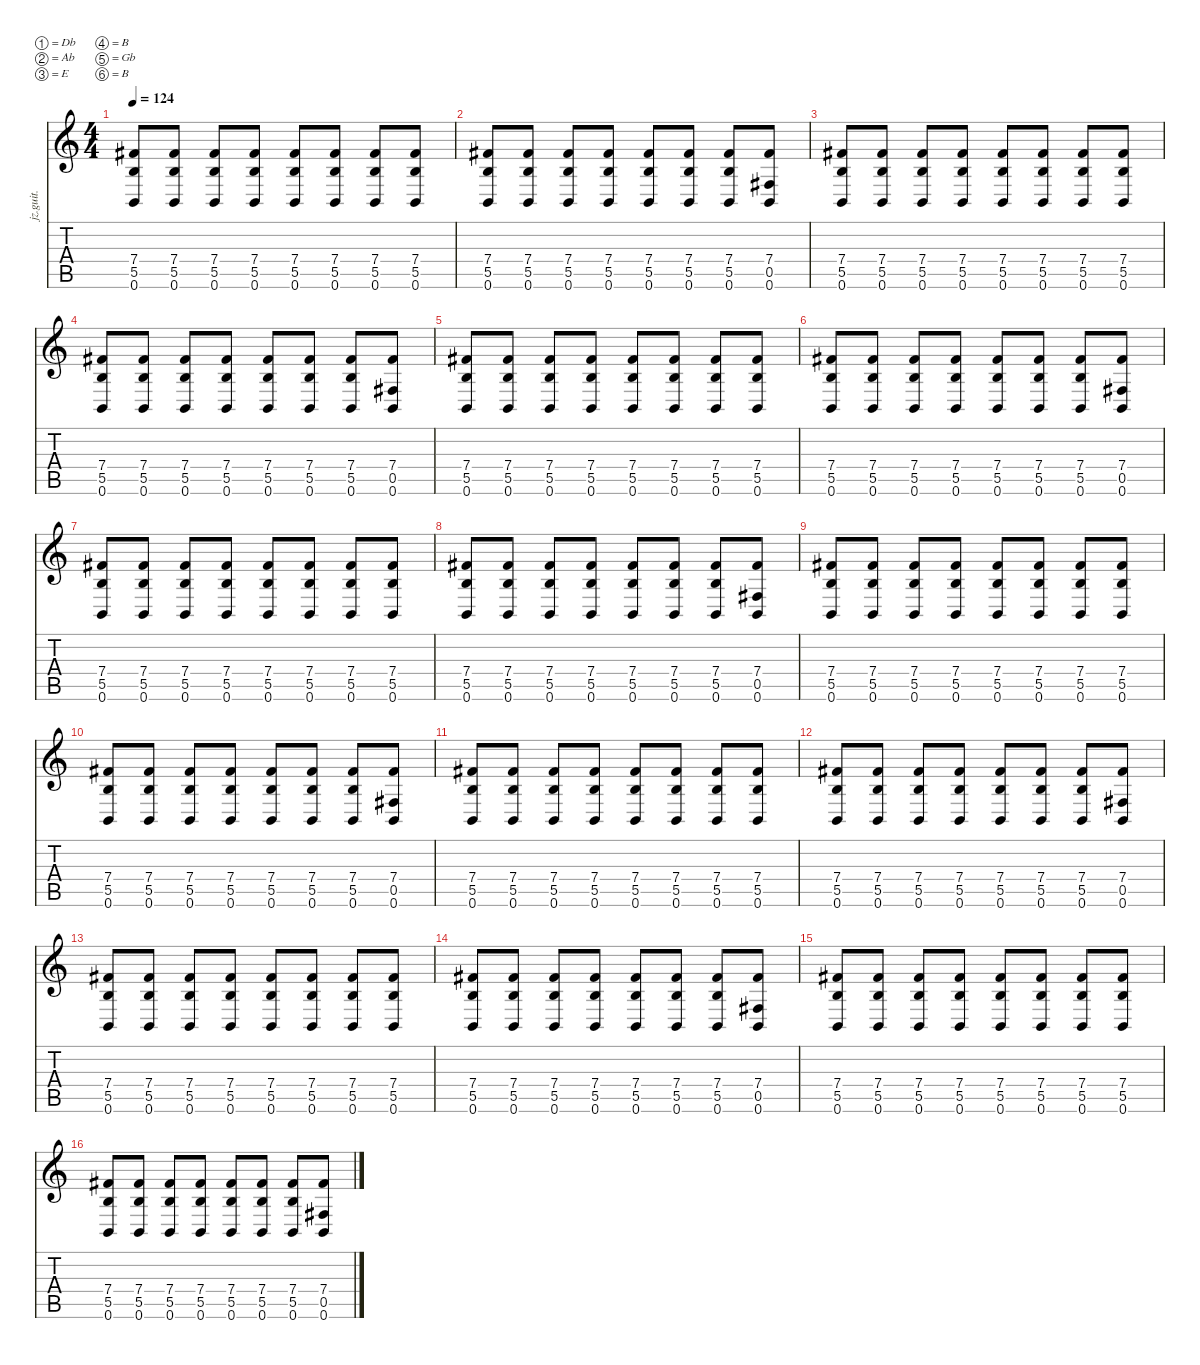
\defaultSystemsLayout 4
\hideDynamics
\bracketExtendMode nobrackets
\otherSystemsTrackNameOrientation horizontal
\track ("Guitar 1" "jz.guit.") {instrument electricguitarjazz}
\staff {score tabs}
\tuning (Db4 Ab3 E3 B2 Gb2 B1)
\ts (4 4)
\tempo 124
\clef g2
\ks c
(7.4{acc #} 5.5 0.6).8{dy f beam Up} (7.4{acc #} 5.5 0.6).8{beam Up} (7.4{acc #} 5.5 0.6).8{beam Up} (7.4{acc #} 5.5 0.6).8{beam Up} (7.4{acc #} 5.5 0.6).8{beam Up} (7.4{acc #} 5.5 0.6).8{beam Up} (7.4{acc #} 5.5 0.6).8{beam Up} (7.4{acc #} 5.5 0.6).8{beam Up} |
(7.4{acc #} 5.5 0.6).8{beam Up} (7.4{acc #} 5.5 0.6).8{beam Up} (7.4{acc #} 5.5 0.6).8{beam Up} (7.4{acc #} 5.5 0.6).8{beam Up} (7.4{acc #} 5.5 0.6).8{beam Up} (7.4{acc #} 5.5 0.6).8{beam Up} (7.4{acc #} 5.5 0.6).8{beam Up} (7.4{acc #} 0.5{acc #} 0.6).8{beam Up} |
(7.4{acc #} 5.5 0.6).8{beam Up} (7.4{acc #} 5.5 0.6).8{beam Up} (7.4{acc #} 5.5 0.6).8{beam Up} (7.4{acc #} 5.5 0.6).8{beam Up} (7.4{acc #} 5.5 0.6).8{beam Up} (7.4{acc #} 5.5 0.6).8{beam Up} (7.4{acc #} 5.5 0.6).8{beam Up} (7.4{acc #} 5.5 0.6).8{beam Up} |
(7.4{acc #} 5.5 0.6).8{beam Up} (7.4{acc #} 5.5 0.6).8{beam Up} (7.4{acc #} 5.5 0.6).8{beam Up} (7.4{acc #} 5.5 0.6).8{beam Up} (7.4{acc #} 5.5 0.6).8{beam Up} (7.4{acc #} 5.5 0.6).8{beam Up} (7.4{acc #} 5.5 0.6).8{beam Up} (7.4{acc #} 0.5{acc #} 0.6).8{beam Up} |
(7.4{acc #} 5.5 0.6).8{beam Up} (7.4{acc #} 5.5 0.6).8{beam Up} (7.4{acc #} 5.5 0.6).8{beam Up} (7.4{acc #} 5.5 0.6).8{beam Up} (7.4{acc #} 5.5 0.6).8{beam Up} (7.4{acc #} 5.5 0.6).8{beam Up} (7.4{acc #} 5.5 0.6).8{beam Up} (7.4{acc #} 5.5 0.6).8{beam Up} |
(7.4{acc #} 5.5 0.6).8{beam Up} (7.4{acc #} 5.5 0.6).8{beam Up} (7.4{acc #} 5.5 0.6).8{beam Up} (7.4{acc #} 5.5 0.6).8{beam Up} (7.4{acc #} 5.5 0.6).8{beam Up} (7.4{acc #} 5.5 0.6).8{beam Up} (7.4{acc #} 5.5 0.6).8{beam Up} (7.4{acc #} 0.5{acc #} 0.6).8{beam Up} |
(7.4{acc #} 5.5 0.6).8{beam Up} (7.4{acc #} 5.5 0.6).8{beam Up} (7.4{acc #} 5.5 0.6).8{beam Up} (7.4{acc #} 5.5 0.6).8{beam Up} (7.4{acc #} 5.5 0.6).8{beam Up} (7.4{acc #} 5.5 0.6).8{beam Up} (7.4{acc #} 5.5 0.6).8{beam Up} (7.4{acc #} 5.5 0.6).8{beam Up} |
(7.4{acc #} 5.5 0.6).8{beam Up} (7.4{acc #} 5.5 0.6).8{beam Up} (7.4{acc #} 5.5 0.6).8{beam Up} (7.4{acc #} 5.5 0.6).8{beam Up} (7.4{acc #} 5.5 0.6).8{beam Up} (7.4{acc #} 5.5 0.6).8{beam Up} (7.4{acc #} 5.5 0.6).8{beam Up} (7.4{acc #} 0.5{acc #} 0.6).8{beam Up} |
(7.4{acc #} 5.5 0.6).8{beam Up} (7.4{acc #} 5.5 0.6).8{beam Up} (7.4{acc #} 5.5 0.6).8{beam Up} (7.4{acc #} 5.5 0.6).8{beam Up} (7.4{acc #} 5.5 0.6).8{beam Up} (7.4{acc #} 5.5 0.6).8{beam Up} (7.4{acc #} 5.5 0.6).8{beam Up} (7.4{acc #} 5.5 0.6).8{beam Up} |
(7.4{acc #} 5.5 0.6).8{beam Up} (7.4{acc #} 5.5 0.6).8{beam Up} (7.4{acc #} 5.5 0.6).8{beam Up} (7.4{acc #} 5.5 0.6).8{beam Up} (7.4{acc #} 5.5 0.6).8{beam Up} (7.4{acc #} 5.5 0.6).8{beam Up} (7.4{acc #} 5.5 0.6).8{beam Up} (7.4{acc #} 0.5{acc #} 0.6).8{beam Up} |
(7.4{acc #} 5.5 0.6).8{beam Up} (7.4{acc #} 5.5 0.6).8{beam Up} (7.4{acc #} 5.5 0.6).8{beam Up} (7.4{acc #} 5.5 0.6).8{beam Up} (7.4{acc #} 5.5 0.6).8{beam Up} (7.4{acc #} 5.5 0.6).8{beam Up} (7.4{acc #} 5.5 0.6).8{beam Up} (7.4{acc #} 5.5 0.6).8{beam Up} |
(7.4{acc #} 5.5 0.6).8{beam Up} (7.4{acc #} 5.5 0.6).8{beam Up} (7.4{acc #} 5.5 0.6).8{beam Up} (7.4{acc #} 5.5 0.6).8{beam Up} (7.4{acc #} 5.5 0.6).8{beam Up} (7.4{acc #} 5.5 0.6).8{beam Up} (7.4{acc #} 5.5 0.6).8{beam Up} (7.4{acc #} 0.5{acc #} 0.6).8{beam Up} |
(7.4{acc #} 5.5 0.6).8{beam Up} (7.4{acc #} 5.5 0.6).8{beam Up} (7.4{acc #} 5.5 0.6).8{beam Up} (7.4{acc #} 5.5 0.6).8{beam Up} (7.4{acc #} 5.5 0.6).8{beam Up} (7.4{acc #} 5.5 0.6).8{beam Up} (7.4{acc #} 5.5 0.6).8{beam Up} (7.4{acc #} 5.5 0.6).8{beam Up} |
(7.4{acc #} 5.5 0.6).8{beam Up} (7.4{acc #} 5.5 0.6).8{beam Up} (7.4{acc #} 5.5 0.6).8{beam Up} (7.4{acc #} 5.5 0.6).8{beam Up} (7.4{acc #} 5.5 0.6).8{beam Up} (7.4{acc #} 5.5 0.6).8{beam Up} (7.4{acc #} 5.5 0.6).8{beam Up} (7.4{acc #} 0.5{acc #} 0.6).8{beam Up} |
(7.4{acc #} 5.5 0.6).8{beam Up} (7.4{acc #} 5.5 0.6).8{beam Up} (7.4{acc #} 5.5 0.6).8{beam Up} (7.4{acc #} 5.5 0.6).8{beam Up} (7.4{acc #} 5.5 0.6).8{beam Up} (7.4{acc #} 5.5 0.6).8{beam Up} (7.4{acc #} 5.5 0.6).8{beam Up} (7.4{acc #} 5.5 0.6).8{beam Up} |
(7.4{acc #} 5.5 0.6).8{beam Up} (7.4{acc #} 5.5 0.6).8{beam Up} (7.4{acc #} 5.5 0.6).8{beam Up} (7.4{acc #} 5.5 0.6).8{beam Up} (7.4{acc #} 5.5 0.6).8{beam Up} (7.4{acc #} 5.5 0.6).8{beam Up} (7.4{acc #} 5.5 0.6).8{beam Up} (7.4{acc #} 0.5{acc #} 0.6).8{beam Up}
